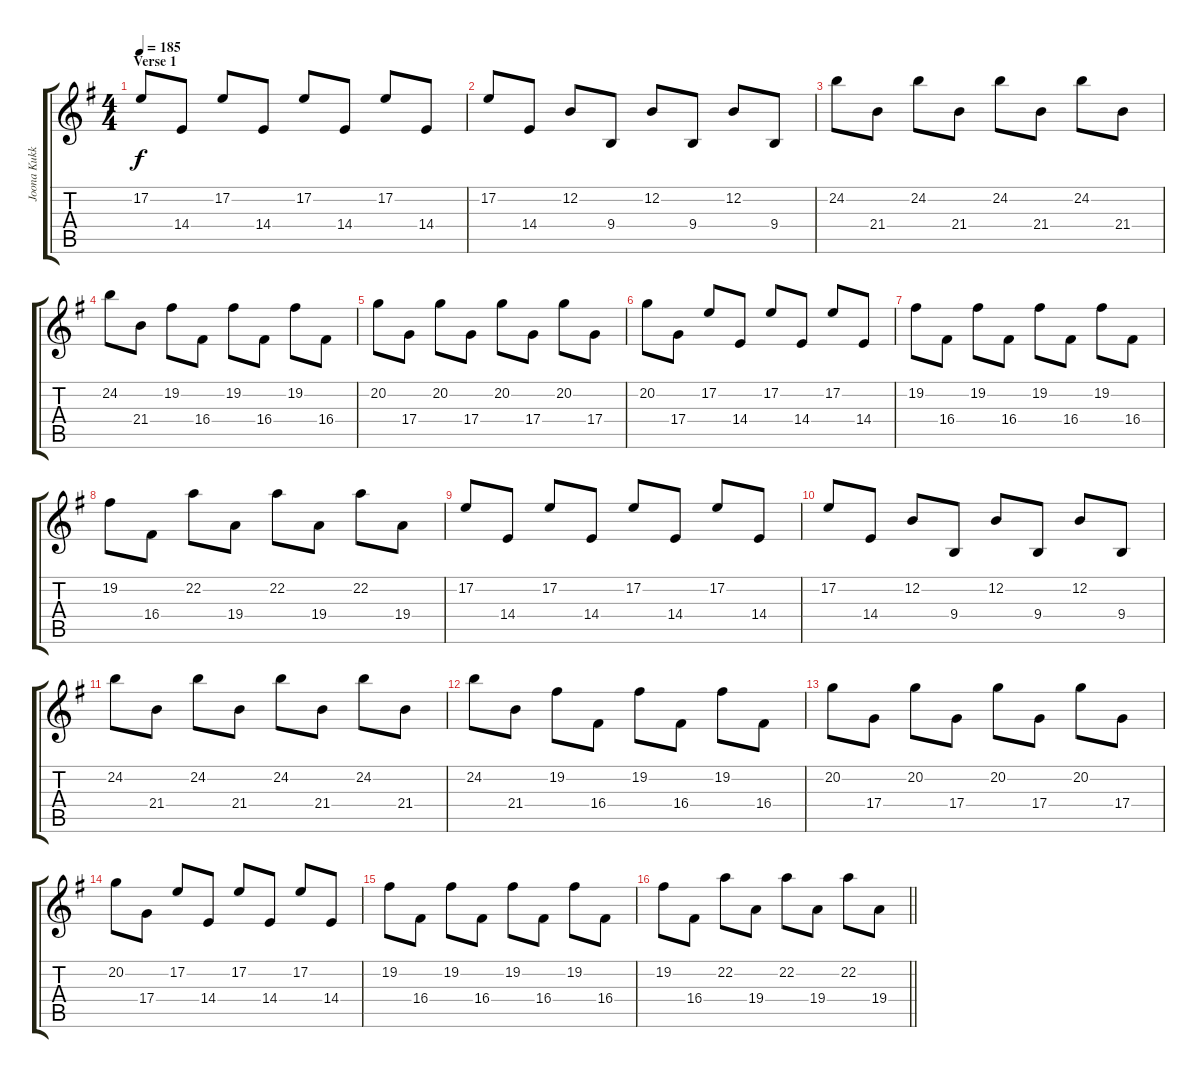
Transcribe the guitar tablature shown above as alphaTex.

\track ("Joona Kukkola (keyboard)" "Joona Kukk") {instrument lead2sawtooth}
\staff {score tabs}
\tuning (E4 B3 G3 D3 A2 E2) {hide}
\ts (4 4)
\section ("" "Verse 1")
\tempo 185
\clef g2
\ks eminor
17.2.8{dy f} 14.4.8 17.2.8 14.4.8 17.2.8 14.4.8 17.2.8 14.4.8 |
17.2.8 14.4.8 12.2.8 9.4.8 12.2.8 9.4.8 12.2.8 9.4.8 |
24.2.8 21.4.8 24.2.8 21.4.8 24.2.8 21.4.8 24.2.8 21.4.8 |
24.2.8 21.4.8 19.2.8 16.4.8 19.2.8 16.4.8 19.2.8 16.4.8 |
20.2.8 17.4.8 20.2.8 17.4.8 20.2.8 17.4.8 20.2.8 17.4.8 |
20.2.8 17.4.8 17.2.8 14.4.8 17.2.8 14.4.8 17.2.8 14.4.8 |
19.2.8 16.4.8 19.2.8 16.4.8 19.2.8 16.4.8 19.2.8 16.4.8 |
19.2.8 16.4.8 22.2.8 19.4.8 22.2.8 19.4.8 22.2.8 19.4.8 |
17.2.8 14.4.8 17.2.8 14.4.8 17.2.8 14.4.8 17.2.8 14.4.8 |
17.2.8 14.4.8 12.2.8 9.4.8 12.2.8 9.4.8 12.2.8 9.4.8 |
24.2.8 21.4.8 24.2.8 21.4.8 24.2.8 21.4.8 24.2.8 21.4.8 |
24.2.8 21.4.8 19.2.8 16.4.8 19.2.8 16.4.8 19.2.8 16.4.8 |
20.2.8 17.4.8 20.2.8 17.4.8 20.2.8 17.4.8 20.2.8 17.4.8 |
20.2.8 17.4.8 17.2.8 14.4.8 17.2.8 14.4.8 17.2.8 14.4.8 |
19.2.8 16.4.8 19.2.8 16.4.8 19.2.8 16.4.8 19.2.8 16.4.8 |
\barLineRight lightlight
19.2.8 16.4.8 22.2.8 19.4.8 22.2.8 19.4.8 22.2.8 19.4.8
